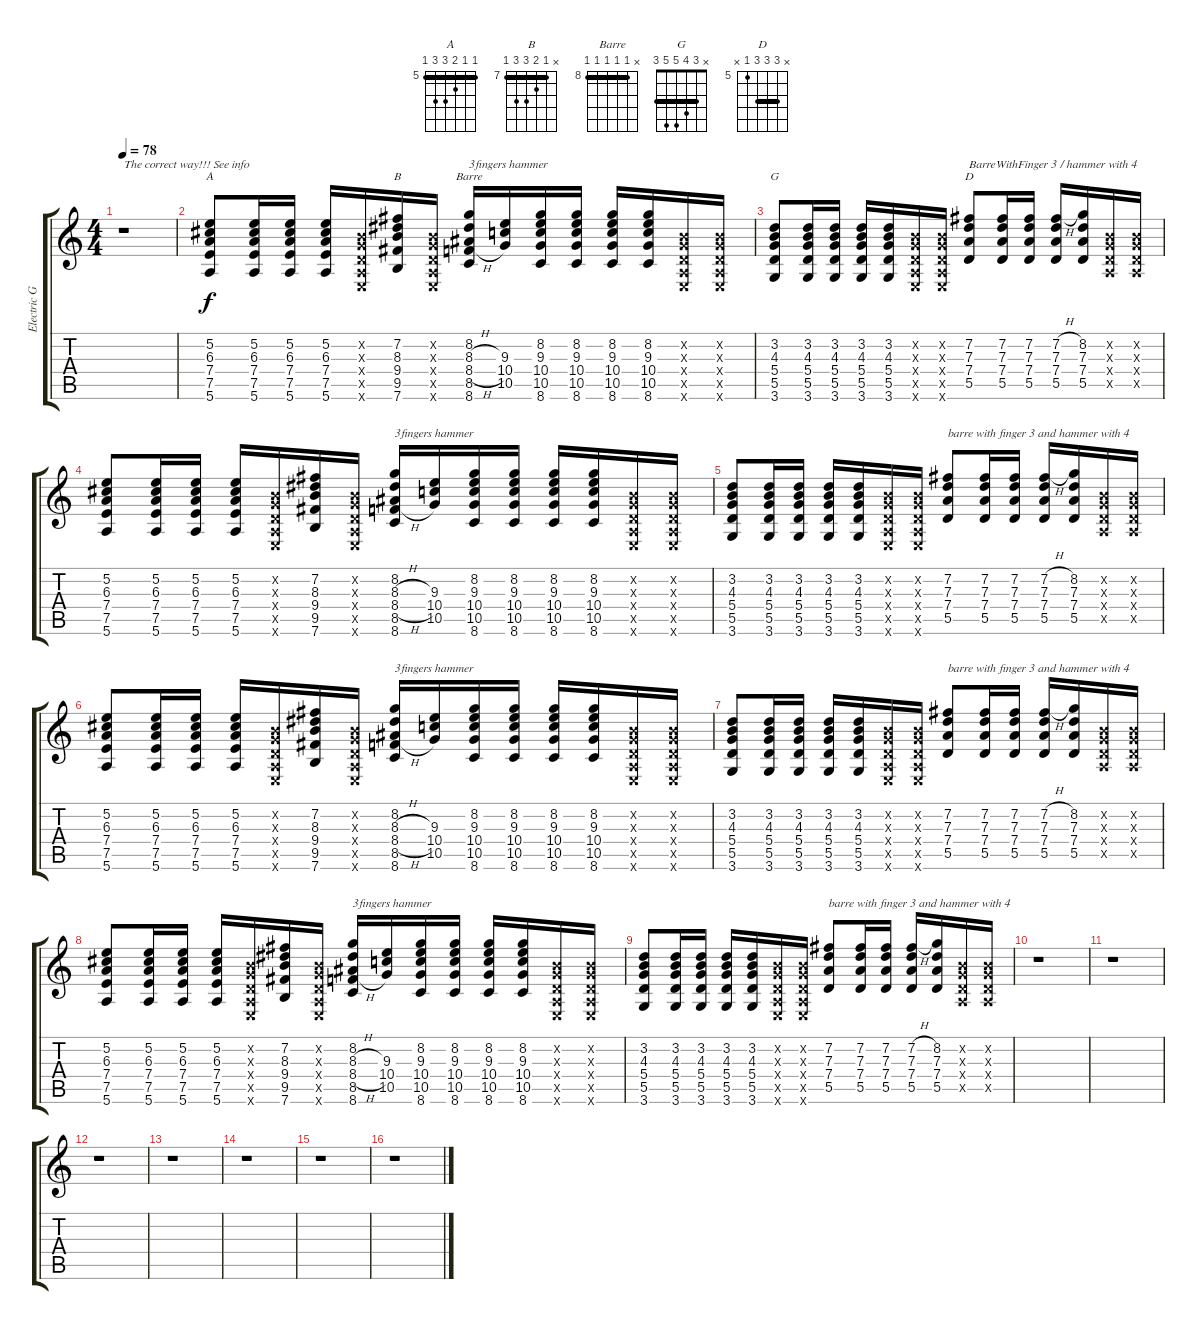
\track ("Electric Guitar" "Electric G") {instrument overdrivenguitar}
\staff {score tabs}
\tuning (E4 B3 G3 D3 A2 E2) {hide}
\chord ("A" 5 5 6 7 7 5) {firstfret 5 barre 5}
\chord ("B" x 7 8 9 9 7) {firstfret 7 barre 7}
\chord ("Barre" x 8 8 8 8 8) {firstfret 8 barre 8}
\chord ("G" x 3 4 5 5 3) {barre 3}
\chord ("D" x 7 7 7 5 x) {firstfret 5 barre 7}
\ts (4 4)
\tempo 78
\clef g2
\ks c
r.1{txt "The correct way!!! See info" dy f instrument overdrivenguitar} |
(5.2 6.3 7.4 7.5 5.6).8{ch "A"} (5.2 6.3 7.4 7.5 5.6).16 (5.2 6.3 7.4 7.5 5.6).16 (5.2 6.3 7.4 7.5 5.6).16 (0.2{x} 0.3{x} 0.4{x} 0.5{x} 0.6{x}).16 (7.2 8.3 9.4 9.5 7.6).16{ch "B"} (0.2{x} 0.3{x} 0.4{x} 0.5{x} 0.6{x}).16 (8.2 8.3{h} 8.4{h} 8.5{h} 8.6).16{ch "Barre" txt "3fingers hammer"} (9.3 10.4 10.5).16 (8.2 9.3 10.4 10.5 8.6).16 (8.2 9.3 10.4 10.5 8.6).16 (8.2 9.3 10.4 10.5 8.6).16 (8.2 9.3 10.4 10.5 8.6).16 (0.2{x} 0.3{x} 0.4{x} 0.5{x} 0.6{x}).16 (0.2{x} 0.3{x} 0.4{x} 0.5{x} 0.6{x}).16 |
(3.2 4.3 5.4 5.5 3.6).8{ch "G"} (3.2 4.3 5.4 5.5 3.6).16 (3.2 4.3 5.4 5.5 3.6).16 (3.2 4.3 5.4 5.5 3.6).16 (3.2 4.3 5.4 5.5 3.6).16 (0.2{x} 0.3{x} 0.4{x} 0.5{x} 0.6{x}).16 (0.2{x} 0.3{x} 0.4{x} 0.5{x} 0.6{x}).16 (7.2 7.3 7.4 5.5).8{ch "D" txt "BarreWithFinger 3 / hammer with 4"} (7.2 7.3 7.4 5.5).16 (7.2 7.3 7.4 5.5).16 (7.2{h} 7.3 7.4 5.5).16 (8.2 7.3 7.4 5.5).16 (0.2{x} 0.3{x} 0.4{x} 0.5{x}).16 (0.2{x} 0.3{x} 0.4{x} 0.5{x}).16 |
(5.2 6.3 7.4 7.5 5.6).8 (5.2 6.3 7.4 7.5 5.6).16 (5.2 6.3 7.4 7.5 5.6).16 (5.2 6.3 7.4 7.5 5.6).16 (0.2{x} 0.3{x} 0.4{x} 0.5{x} 0.6{x}).16 (7.2 8.3 9.4 9.5 7.6).16 (0.2{x} 0.3{x} 0.4{x} 0.5{x} 0.6{x}).16 (8.2 8.3{h} 8.4{h} 8.5{h} 8.6).16{txt "3fingers hammer"} (9.3 10.4 10.5).16 (8.2 9.3 10.4 10.5 8.6).16 (8.2 9.3 10.4 10.5 8.6).16 (8.2 9.3 10.4 10.5 8.6).16 (8.2 9.3 10.4 10.5 8.6).16 (0.2{x} 0.3{x} 0.4{x} 0.5{x} 0.6{x}).16 (0.2{x} 0.3{x} 0.4{x} 0.5{x} 0.6{x}).16 |
(3.2 4.3 5.4 5.5 3.6).8 (3.2 4.3 5.4 5.5 3.6).16 (3.2 4.3 5.4 5.5 3.6).16 (3.2 4.3 5.4 5.5 3.6).16 (3.2 4.3 5.4 5.5 3.6).16 (0.2{x} 0.3{x} 0.4{x} 0.5{x} 0.6{x}).16 (0.2{x} 0.3{x} 0.4{x} 0.5{x} 0.6{x}).16 (7.2 7.3 7.4 5.5).8{txt "barre with finger 3 and hammer with 4"} (7.2 7.3 7.4 5.5).16 (7.2 7.3 7.4 5.5).16 (7.2{h} 7.3 7.4 5.5).16 (8.2 7.3 7.4 5.5).16 (0.2{x} 0.3{x} 0.4{x} 0.5{x}).16 (0.2{x} 0.3{x} 0.4{x} 0.5{x}).16 |
(5.2 6.3 7.4 7.5 5.6).8 (5.2 6.3 7.4 7.5 5.6).16 (5.2 6.3 7.4 7.5 5.6).16 (5.2 6.3 7.4 7.5 5.6).16 (0.2{x} 0.3{x} 0.4{x} 0.5{x} 0.6{x}).16 (7.2 8.3 9.4 9.5 7.6).16 (0.2{x} 0.3{x} 0.4{x} 0.5{x} 0.6{x}).16 (8.2 8.3{h} 8.4{h} 8.5{h} 8.6).16{txt "3fingers hammer"} (9.3 10.4 10.5).16 (8.2 9.3 10.4 10.5 8.6).16 (8.2 9.3 10.4 10.5 8.6).16 (8.2 9.3 10.4 10.5 8.6).16 (8.2 9.3 10.4 10.5 8.6).16 (0.2{x} 0.3{x} 0.4{x} 0.5{x} 0.6{x}).16 (0.2{x} 0.3{x} 0.4{x} 0.5{x} 0.6{x}).16 |
(3.2 4.3 5.4 5.5 3.6).8 (3.2 4.3 5.4 5.5 3.6).16 (3.2 4.3 5.4 5.5 3.6).16 (3.2 4.3 5.4 5.5 3.6).16 (3.2 4.3 5.4 5.5 3.6).16 (0.2{x} 0.3{x} 0.4{x} 0.5{x} 0.6{x}).16 (0.2{x} 0.3{x} 0.4{x} 0.5{x} 0.6{x}).16 (7.2 7.3 7.4 5.5).8{txt "barre with finger 3 and hammer with 4"} (7.2 7.3 7.4 5.5).16 (7.2 7.3 7.4 5.5).16 (7.2{h} 7.3 7.4 5.5).16 (8.2 7.3 7.4 5.5).16 (0.2{x} 0.3{x} 0.4{x} 0.5{x}).16 (0.2{x} 0.3{x} 0.4{x} 0.5{x}).16 |
(5.2 6.3 7.4 7.5 5.6).8 (5.2 6.3 7.4 7.5 5.6).16 (5.2 6.3 7.4 7.5 5.6).16 (5.2 6.3 7.4 7.5 5.6).16 (0.2{x} 0.3{x} 0.4{x} 0.5{x} 0.6{x}).16 (7.2 8.3 9.4 9.5 7.6).16 (0.2{x} 0.3{x} 0.4{x} 0.5{x} 0.6{x}).16 (8.2 8.3{h} 8.4{h} 8.5{h} 8.6).16{txt "3fingers hammer"} (9.3 10.4 10.5).16 (8.2 9.3 10.4 10.5 8.6).16 (8.2 9.3 10.4 10.5 8.6).16 (8.2 9.3 10.4 10.5 8.6).16 (8.2 9.3 10.4 10.5 8.6).16 (0.2{x} 0.3{x} 0.4{x} 0.5{x} 0.6{x}).16 (0.2{x} 0.3{x} 0.4{x} 0.5{x} 0.6{x}).16 |
(3.2 4.3 5.4 5.5 3.6).8 (3.2 4.3 5.4 5.5 3.6).16 (3.2 4.3 5.4 5.5 3.6).16 (3.2 4.3 5.4 5.5 3.6).16 (3.2 4.3 5.4 5.5 3.6).16 (0.2{x} 0.3{x} 0.4{x} 0.5{x} 0.6{x}).16 (0.2{x} 0.3{x} 0.4{x} 0.5{x} 0.6{x}).16 (7.2 7.3 7.4 5.5).8{txt "barre with finger 3 and hammer with 4"} (7.2 7.3 7.4 5.5).16 (7.2 7.3 7.4 5.5).16 (7.2{h} 7.3 7.4 5.5).16 (8.2 7.3 7.4 5.5).16 (0.2{x} 0.3{x} 0.4{x} 0.5{x}).16 (0.2{x} 0.3{x} 0.4{x} 0.5{x}).16 |
r.1 |
r.1 |
r.1 |
r.1 |
r.1 |
r.1 |
r.1
